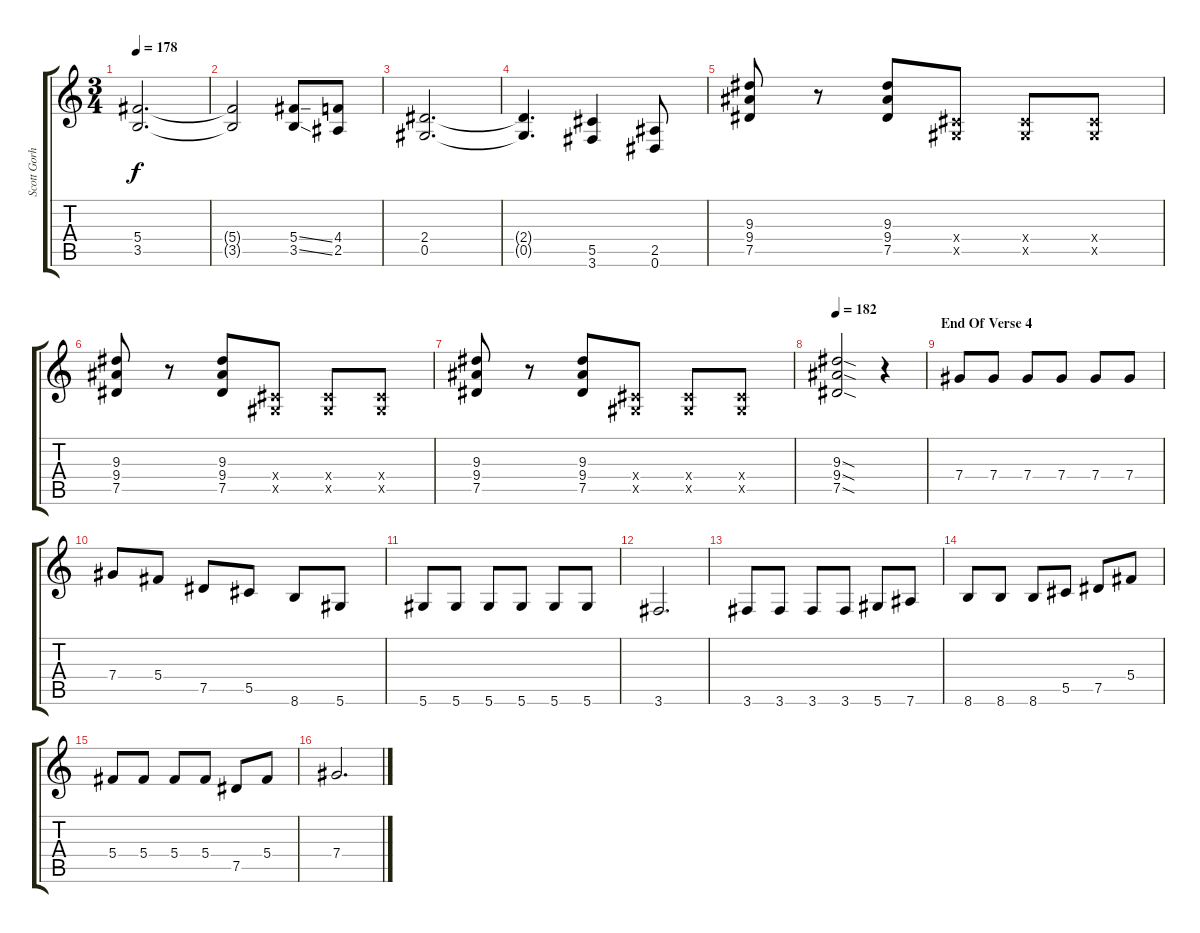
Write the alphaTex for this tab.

\track ("Scott Gorham" "Scott Gorh") {instrument distortionguitar}
\staff {score tabs}
\tuning (Eb4 Bb3 Gb3 Db3 Ab2 Eb2) {hide}
\ts (3 4)
\tempo 178
\clef g2
\ks c
(5.4 3.5).2{d dy f} |
(5.4{t} 3.5{t}).2 (5.4{ss} 3.5{ss}).8 (4.4 2.5).8 |
(2.4 0.5).2{d} |
(2.4{t} 0.5{t}).4{d} (5.5 3.6).4 (2.5 0.6).8 |
(9.3 9.4 7.5).8 r.8 (9.3 9.4 7.5).8 (0.4{x} 0.5{x}).8 (0.4{x} 0.5{x}).8 (0.4{x} 0.5{x}).8 |
(9.3 9.4 7.5).8 r.8 (9.3 9.4 7.5).8 (0.4{x} 0.5{x}).8 (0.4{x} 0.5{x}).8 (0.4{x} 0.5{x}).8 |
(9.3 9.4 7.5).8 r.8 (9.3 9.4 7.5).8 (0.4{x} 0.5{x}).8 (0.4{x} 0.5{x}).8 (0.4{x} 0.5{x}).8 |
\tempo 182
(9.3{sod} 9.4{sod} 7.5{sod}).2 r.4 |
\section ("" "End Of Verse 4")
7.4.8 7.4.8 7.4.8 7.4.8 7.4.8 7.4.8 |
7.4.8 5.4.8 7.5.8 5.5.8 8.6.8 5.6.8 |
5.6.8 5.6.8 5.6.8 5.6.8 5.6.8 5.6.8 |
3.6.2{d} |
3.6.8 3.6.8 3.6.8 3.6.8 5.6.8 7.6.8 |
8.6.8 8.6.8 8.6.8 5.5.8 7.5.8 5.4.8 |
5.4.8 5.4.8 5.4.8 5.4.8 7.5.8 5.4.8 |
7.4.2{d}
